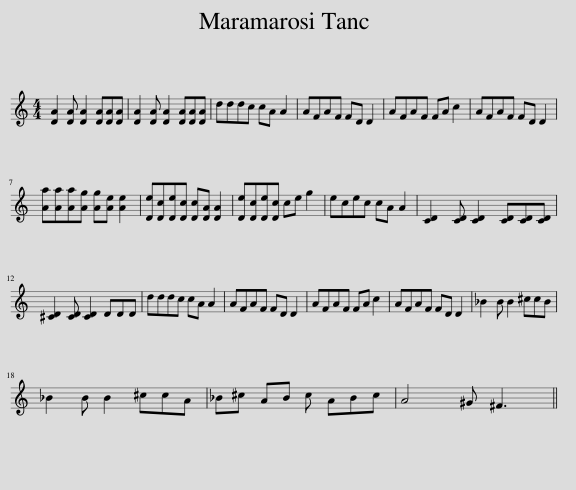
X:1
L:1/8
M:4/4
I:linebreak $
K:C
V:1 treble
V:1
 [DA]2 [DA] [DA]2 [DA][DA][DA] | [DA]2 [DA] [DA]2 [DA][DA][DA] | dddc cA A2 | AFAF FD D2 | AFAF FA c2 | %5
 AFAF FD D2 |$ [Aa][Aa][Aa][Ag] [Ag][Ae] [Ae]2 | [De][Dc][De][Dc] [Dc][DA] [DA]2 | [De][Dc][De][Dc] ce g2 | ecec cA A2 | %10
 [CD]2 [CD] [CD]2 [CD][CD][CD] |$ [^CD]2 [CD] [CD]2 DDD | dddc cA A2 | AFAF FD D2 | AFAF FA c2 | %15
 AFAF FD D2 | _B2 B B2 ^ccB |$ _B2 B B2 ^ccA | _B^c AB c ABc | A4 ^G ^F3 || %20
